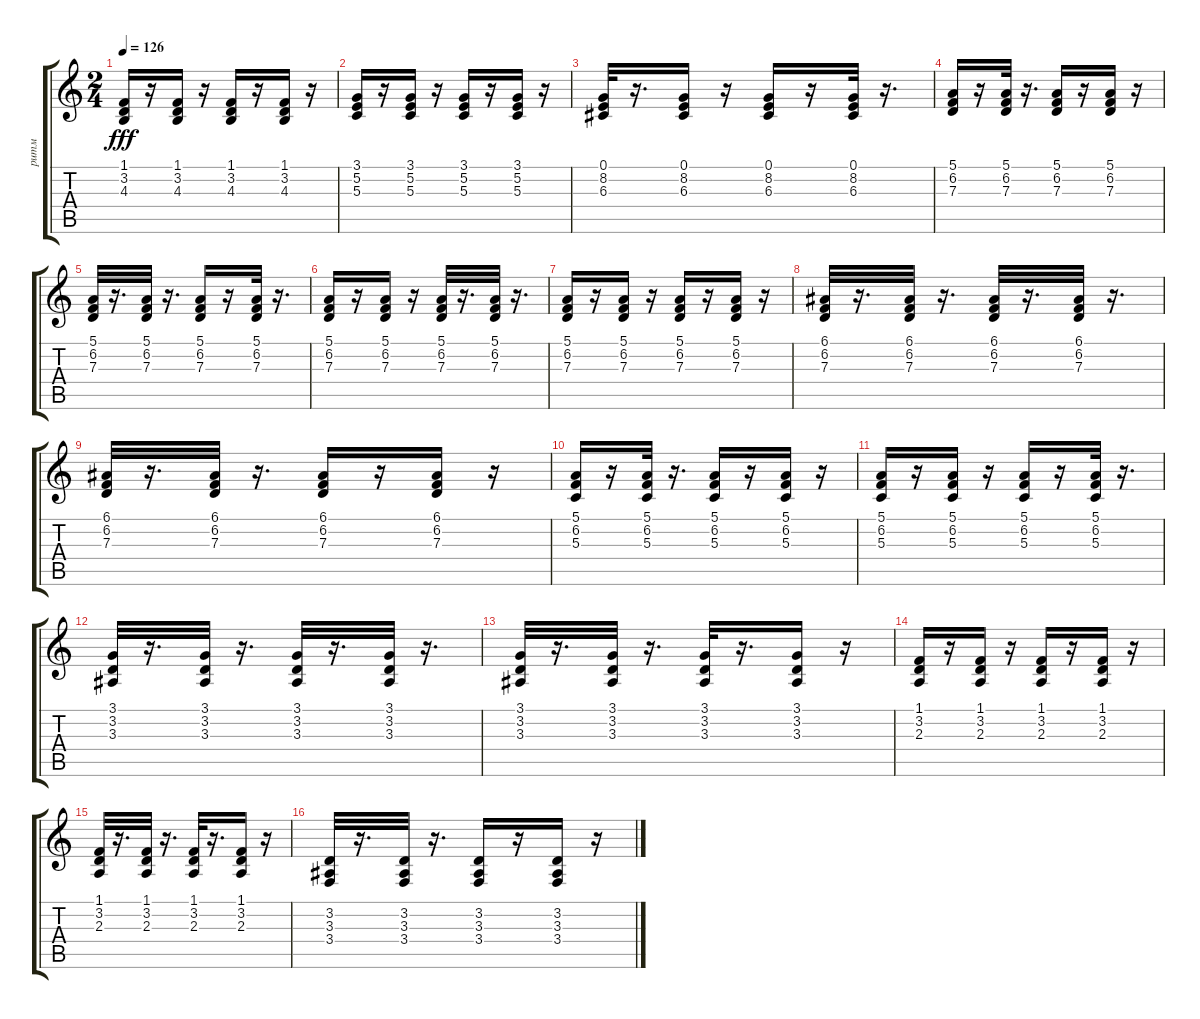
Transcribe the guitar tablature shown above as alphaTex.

\track ("ритм" "ритм") {instrument acousticgrandpiano}
\staff {score tabs}
\tuning (E4 B3 G3 D3 A2 E2) {hide}
\ts (2 4)
\tempo 126
\clef g2
\ks c
(1.1 3.2 4.3).16{dy fff} r.16 (1.1 3.2 4.3).16 r.16 (1.1 3.2 4.3).16 r.16 (1.1 3.2 4.3).16 r.16 |
(3.1 5.2 5.3).16 r.16 (3.1 5.2 5.3).16 r.16 (3.1 5.2 5.3).16 r.16 (3.1 5.2 5.3).16 r.16 |
(0.1 8.2 6.3).32 r.16{d} (0.1 8.2 6.3).16 r.16 (0.1 8.2 6.3).16 r.16 (0.1 8.2 6.3).32 r.16{d} |
(5.1 6.2 7.3).16 r.16 (5.1 6.2 7.3).32 r.16{d} (5.1 6.2 7.3).16 r.16 (5.1 6.2 7.3).16 r.16 |
(5.1 6.2 7.3).32 r.16{d} (5.1 6.2 7.3).32 r.16{d} (5.1 6.2 7.3).16 r.16 (5.1 6.2 7.3).32 r.16{d} |
(5.1 6.2 7.3).16 r.16 (5.1 6.2 7.3).16 r.16 (5.1 6.2 7.3).32 r.16{d} (5.1 6.2 7.3).32 r.16{d} |
(5.1 6.2 7.3).16 r.16 (5.1 6.2 7.3).16 r.16 (5.1 6.2 7.3).16 r.16 (5.1 6.2 7.3).16 r.16 |
(6.1 6.2 7.3).32 r.16{d} (6.1 6.2 7.3).32 r.16{d} (6.1 6.2 7.3).32 r.16{d} (6.1 6.2 7.3).32 r.16{d} |
(6.1 6.2 7.3).32 r.16{d} (6.1 6.2 7.3).32 r.16{d} (6.1 6.2 7.3).16 r.16 (6.1 6.2 7.3).16 r.16 |
(5.1 6.2 5.3).16 r.16 (5.1 6.2 5.3).32 r.16{d} (5.1 6.2 5.3).16 r.16 (5.1 6.2 5.3).16 r.16 |
(5.1 6.2 5.3).16 r.16 (5.1 6.2 5.3).16 r.16 (5.1 6.2 5.3).16 r.16 (5.1 6.2 5.3).32 r.16{d} |
(3.1 3.2 3.3).32 r.16{d} (3.1 3.2 3.3).32 r.16{d} (3.1 3.2 3.3).32 r.16{d} (3.1 3.2 3.3).32 r.16{d} |
(3.1 3.2 3.3).32 r.16{d} (3.1 3.2 3.3).32 r.16{d} (3.1 3.2 3.3).32 r.16{d} (3.1 3.2 3.3).16 r.16 |
(1.1 3.2 2.3).16 r.16 (1.1 3.2 2.3).16 r.16 (1.1 3.2 2.3).16 r.16 (1.1 3.2 2.3).16 r.16 |
(1.1 3.2 2.3).32 r.16{d} (1.1 3.2 2.3).32 r.16{d} (1.1 3.2 2.3).32 r.16{d} (1.1 3.2 2.3).16 r.16 |
(3.2 3.3 3.4).32 r.16{d} (3.2 3.3 3.4).32 r.16{d} (3.2 3.3 3.4).16 r.16 (3.2 3.3 3.4).16 r.16
